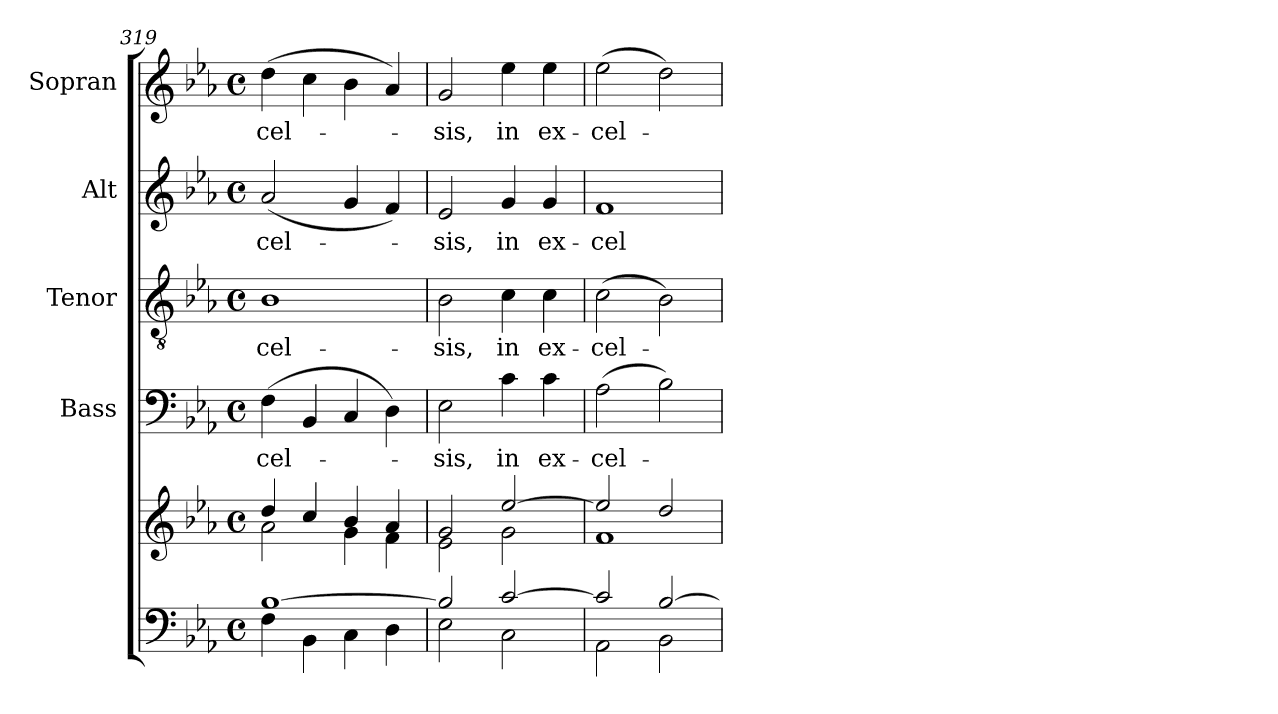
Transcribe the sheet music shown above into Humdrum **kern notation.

**kern	**kern	**kern	**text	**kern	**text	**kern	**text	**kern	**text
*part5	*part5	*part4	*part4	*part3	*part3	*part2	*part2	*part1	*part1
*staff6	*staff5	*staff4	*staff4	*staff3	*staff3	*staff2	*staff2	*staff1	*staff1
*	*	*I"Bass	*	*I"Tenor	*	*I"Alt	*	*I"Sopran	*
*	*	*I'B.	*	*I'T.	*	*I'A.	*	*I'S.	*
!!LO:LB:g=z
*clefF4	*clefG2	*clefF4	*	*clefGv2	*	*clefG2	*	*clefG2	*
*k[b-e-a-]	*k[b-e-a-]	*k[b-e-a-]	*	*k[b-e-a-]	*	*k[b-e-a-]	*	*k[b-e-a-]	*
*E-:	*E-:	*E-:	*	*E-:	*	*E-:	*	*E-:	*
*M4/4	*M4/4	*M4/4	*	*M4/4	*	*M4/4	*	*M4/4	*
*met(c)	*met(c)	*met(c)	*	*met(c)	*	*met(c)	*	*met(c)	*
=319	=319	=319	=319	=319	=319	=319	=319	=319	=319
*^	*^	*	*	*	*	*	*	*	*
!	!	!	!	!	!LO:LY:b	!	!LO:LY:b	!	!LO:LY:b	!	!LO:LY:b
[>1B-	4F\	4dd/	2a-\	(>4F\	-cel-	1B-	-cel-	(<2a-/	-cel-	(>4dd\	-cel-
.	4BB-\	4cc/	.	4BB-/	.	.	.	.	.	4cc\	.
.	4C\	4b-/	4g\	4C/	.	.	.	4g/	.	4b-\	.
.	4D\	4a-/	4f\	4D\)	.	.	.	4f/)	.	4a-/)	.
=320	=320	=320	=320	=320	=320	=320	=320	=320	=320	=320	=320
!	!	!	!	!	!LO:LY:b	!	!LO:LY:b	!	!LO:LY:b	!	!LO:LY:b
2B-/]	2E-\	2g/	2e-\	2E-\	-sis,	2B-\	-sis,	2e-/	-sis,	2g/	-sis,
!	!	!	!	!	!LO:LY:b	!	!LO:LY:b	!	!LO:LY:b	!	!LO:LY:b
[>2c/	2C\	[>2ee-/	2g\	4c\	in	4c\	in	4g/	in	4ee-\	in
!	!	!	!	!	!LO:LY:b	!	!LO:LY:b	!	!LO:LY:b	!	!LO:LY:b
.	.	.	.	4c\	ex-	4c\	ex-	4g/	ex-	4ee-\	ex-
=321	=321	=321	=321	=321	=321	=321	=321	=321	=321	=321	=321
!	!	!	!	!	!LO:LY:b	!	!LO:LY:b	!	!LO:LY:b	!	!LO:LY:b
2c/]	2AA-\	2ee-/]	1f	(>2A-\	-cel-	(>2c\	-cel-	1f	-cel-	(>2ee-\	-cel-
[>2B-/	2BB-\	2dd/	.	2B-\)	.	2B-\)	.	.	.	2dd\)	.
*v	*v	*	*	*	*	*	*	*	*	*	*
*	*v	*v	*	*	*	*	*	*	*	*
=	=	=	=	=	=	=	=	=	=
*-	*-	*-	*-	*-	*-	*-	*-	*-	*-
